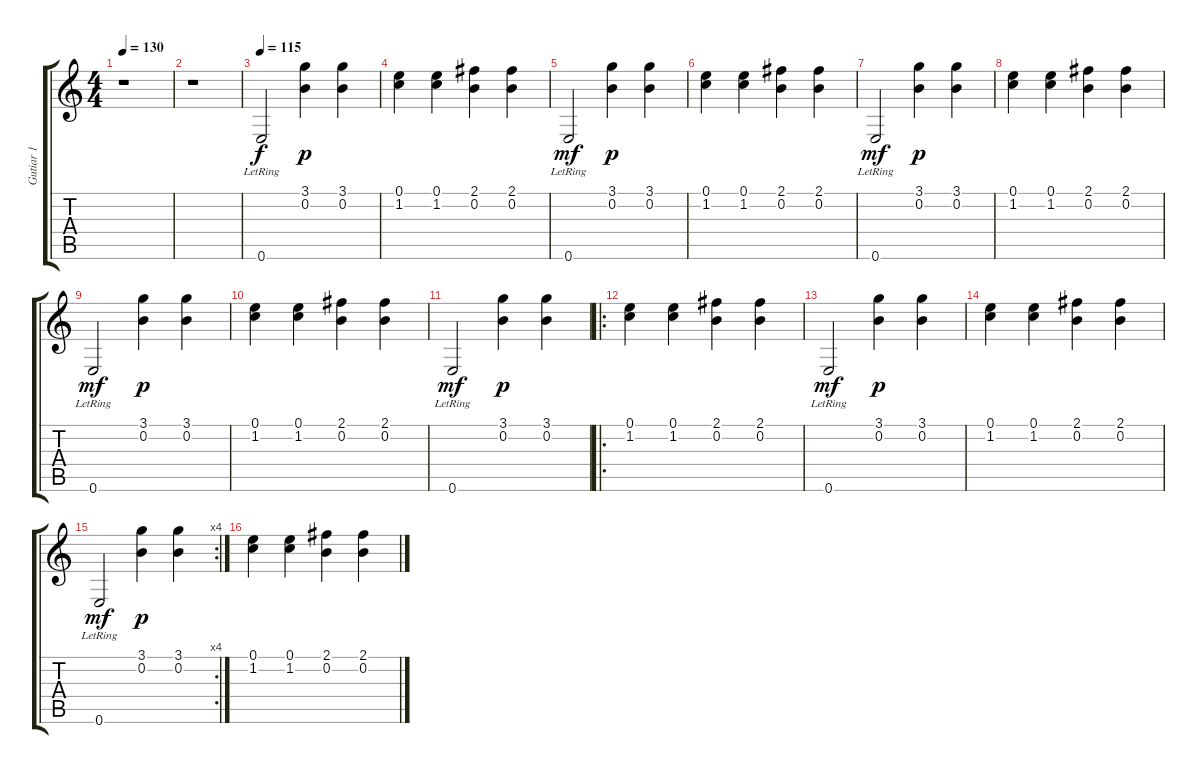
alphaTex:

\track ("Gutiar 1" "Gutiar 1") {instrument electricguitarclean}
\staff {score tabs}
\tuning (E4 B3 G3 D3 A2 E2) {hide}
\ts (4 4)
\tempo 130
\clef g2
\ks c
r.1{dy f} |
r.1 |
\tempo 115
0.6{lr}.2 (3.1 0.2).4{dy p} (3.1 0.2).4 |
(0.1 1.2).4 (0.1 1.2).4 (2.1 0.2).4 (2.1 0.2).4 |
0.6{lr}.2{dy mf} (3.1 0.2).4{dy p} (3.1 0.2).4 |
(0.1 1.2).4 (0.1 1.2).4 (2.1 0.2).4 (2.1 0.2).4 |
0.6{lr}.2{dy mf} (3.1 0.2).4{dy p} (3.1 0.2).4 |
(0.1 1.2).4 (0.1 1.2).4 (2.1 0.2).4 (2.1 0.2).4 |
0.6{lr}.2{dy mf} (3.1 0.2).4{dy p} (3.1 0.2).4 |
(0.1 1.2).4 (0.1 1.2).4 (2.1 0.2).4 (2.1 0.2).4 |
0.6{lr}.2{dy mf} (3.1 0.2).4{dy p} (3.1 0.2).4 |
\ro
(0.1 1.2).4 (0.1 1.2).4 (2.1 0.2).4 (2.1 0.2).4 |
0.6{lr}.2{dy mf} (3.1 0.2).4{dy p} (3.1 0.2).4 |
(0.1 1.2).4 (0.1 1.2).4 (2.1 0.2).4 (2.1 0.2).4 |
\rc 4
0.6{lr}.2{dy mf} (3.1 0.2).4{dy p} (3.1 0.2).4 |
(0.1 1.2).4{volume 11} (0.1 1.2).4 (2.1 0.2).4 (2.1 0.2).4
